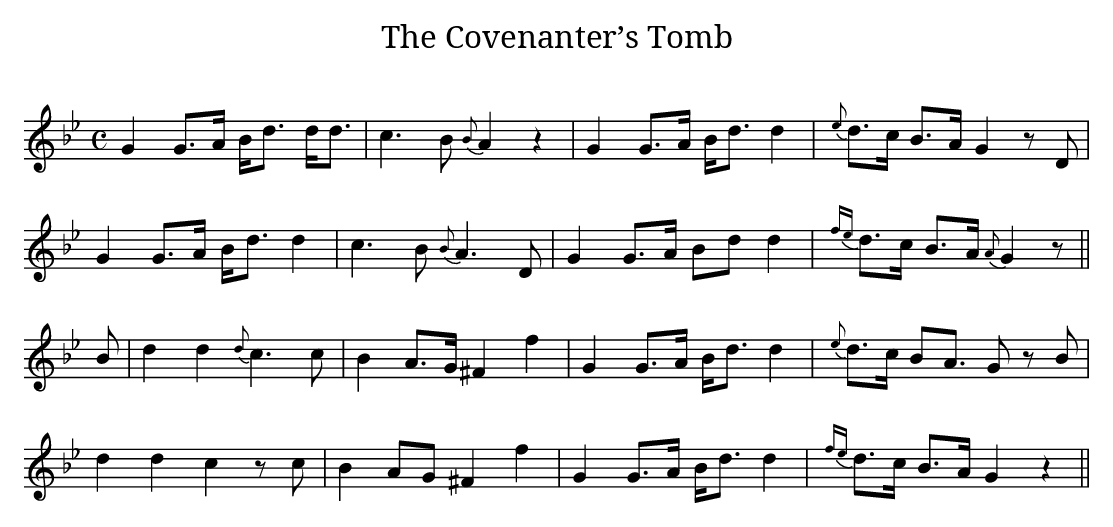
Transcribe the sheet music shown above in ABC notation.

X:1
T:Covenanter’s Tomb, The
M:C
L:1/8
Q:”Solemn and slow.”
K:Gmin
G2 G>A B<d d<d|c3B {B}A2z2|G2 G>A B<d d2|{e}d>c B>A G2 zD|
G2 G>A B<d d2|c3B {B}A3D|G2 G>A Bd d2 |{fe}d>c B>A {A}G2 z||
B|d2d2 {d}c3c|B2 A>G ^F2 f2|G2 G>A B<d d2|{e}d>c BA> G2 zB|
d2d2c2 zc|B2 AG ^F2f2|G2 G>A B<d d2 |{fe}d>c B>A G2 z2||
